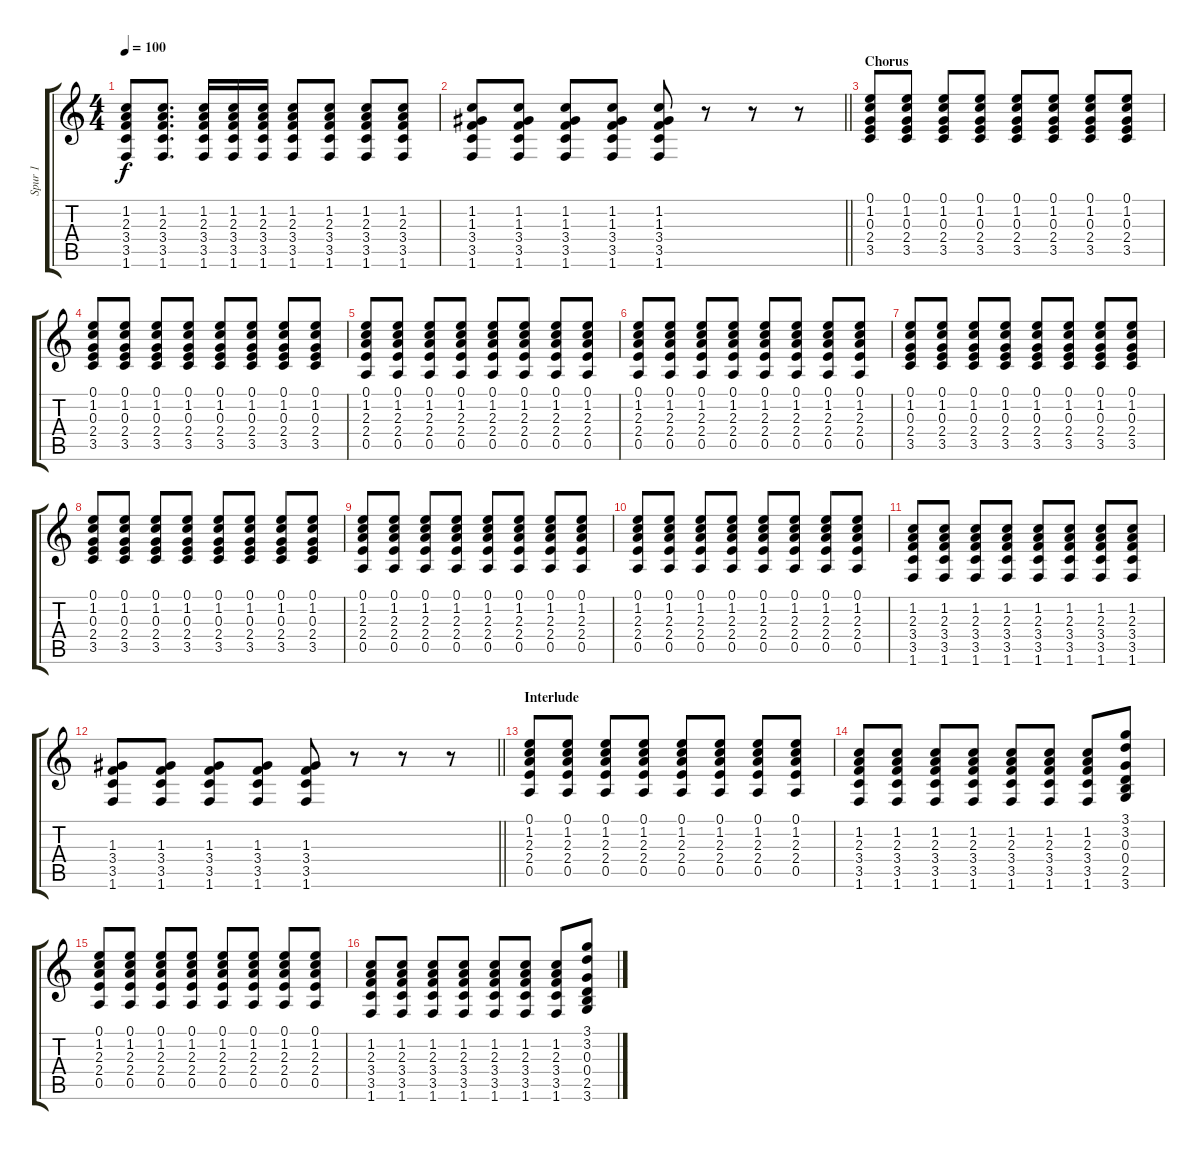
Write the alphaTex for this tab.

\track ("Spur 1" "Spur 1") {instrument acousticguitarsteel}
\staff {score tabs}
\tuning (E4 B3 G3 D3 A2 E2) {hide}
\ts (4 4)
\tempo 100
\clef g2
\ks c
(1.2 2.3 3.4 3.5 1.6).8{dy f} (1.2 2.3 3.4 3.5 1.6).8{d} (1.2 2.3 3.4 3.5 1.6).16 (1.2 2.3 3.4 3.5 1.6).16 (1.2 2.3 3.4 3.5 1.6).16 (1.2 2.3 3.4 3.5 1.6).8 (1.2 2.3 3.4 3.5 1.6).8 (1.2 2.3 3.4 3.5 1.6).8 (1.2 2.3 3.4 3.5 1.6).8 |
\barLineRight lightlight
(1.2 1.3 3.4 3.5 1.6).8 (1.2 1.3 3.4 3.5 1.6).8 (1.2 1.3 3.4 3.5 1.6).8 (1.2 1.3 3.4 3.5 1.6).8 (1.2 1.3 3.4 3.5 1.6).8 r.8 r.8 r.8 |
\section ("" "Chorus")
(0.1 1.2 0.3 2.4 3.5).8 (0.1 1.2 0.3 2.4 3.5).8 (0.1 1.2 0.3 2.4 3.5).8 (0.1 1.2 0.3 2.4 3.5).8 (0.1 1.2 0.3 2.4 3.5).8 (0.1 1.2 0.3 2.4 3.5).8 (0.1 1.2 0.3 2.4 3.5).8 (0.1 1.2 0.3 2.4 3.5).8 |
(0.1 1.2 0.3 2.4 3.5).8 (0.1 1.2 0.3 2.4 3.5).8 (0.1 1.2 0.3 2.4 3.5).8 (0.1 1.2 0.3 2.4 3.5).8 (0.1 1.2 0.3 2.4 3.5).8 (0.1 1.2 0.3 2.4 3.5).8 (0.1 1.2 0.3 2.4 3.5).8 (0.1 1.2 0.3 2.4 3.5).8 |
(0.1 1.2 2.3 2.4 0.5).8 (0.1 1.2 2.3 2.4 0.5).8 (0.1 1.2 2.3 2.4 0.5).8 (0.1 1.2 2.3 2.4 0.5).8 (0.1 1.2 2.3 2.4 0.5).8 (0.1 1.2 2.3 2.4 0.5).8 (0.1 1.2 2.3 2.4 0.5).8 (0.1 1.2 2.3 2.4 0.5).8 |
(0.1 1.2 2.3 2.4 0.5).8 (0.1 1.2 2.3 2.4 0.5).8 (0.1 1.2 2.3 2.4 0.5).8 (0.1 1.2 2.3 2.4 0.5).8 (0.1 1.2 2.3 2.4 0.5).8 (0.1 1.2 2.3 2.4 0.5).8 (0.1 1.2 2.3 2.4 0.5).8 (0.1 1.2 2.3 2.4 0.5).8 |
(0.1 1.2 0.3 2.4 3.5).8 (0.1 1.2 0.3 2.4 3.5).8 (0.1 1.2 0.3 2.4 3.5).8 (0.1 1.2 0.3 2.4 3.5).8 (0.1 1.2 0.3 2.4 3.5).8 (0.1 1.2 0.3 2.4 3.5).8 (0.1 1.2 0.3 2.4 3.5).8 (0.1 1.2 0.3 2.4 3.5).8 |
(0.1 1.2 0.3 2.4 3.5).8 (0.1 1.2 0.3 2.4 3.5).8 (0.1 1.2 0.3 2.4 3.5).8 (0.1 1.2 0.3 2.4 3.5).8 (0.1 1.2 0.3 2.4 3.5).8 (0.1 1.2 0.3 2.4 3.5).8 (0.1 1.2 0.3 2.4 3.5).8 (0.1 1.2 0.3 2.4 3.5).8 |
(0.1 1.2 2.3 2.4 0.5).8 (0.1 1.2 2.3 2.4 0.5).8 (0.1 1.2 2.3 2.4 0.5).8 (0.1 1.2 2.3 2.4 0.5).8 (0.1 1.2 2.3 2.4 0.5).8 (0.1 1.2 2.3 2.4 0.5).8 (0.1 1.2 2.3 2.4 0.5).8 (0.1 1.2 2.3 2.4 0.5).8 |
(0.1 1.2 2.3 2.4 0.5).8 (0.1 1.2 2.3 2.4 0.5).8 (0.1 1.2 2.3 2.4 0.5).8 (0.1 1.2 2.3 2.4 0.5).8 (0.1 1.2 2.3 2.4 0.5).8 (0.1 1.2 2.3 2.4 0.5).8 (0.1 1.2 2.3 2.4 0.5).8 (0.1 1.2 2.3 2.4 0.5).8 |
(1.2 2.3 3.4 3.5 1.6).8 (1.2 2.3 3.4 3.5 1.6).8 (1.2 2.3 3.4 3.5 1.6).8 (1.2 2.3 3.4 3.5 1.6).8 (1.2 2.3 3.4 3.5 1.6).8 (1.2 2.3 3.4 3.5 1.6).8 (1.2 2.3 3.4 3.5 1.6).8 (1.2 2.3 3.4 3.5 1.6).8 |
\barLineRight lightlight
(1.3 3.4 3.5 1.6).8 (1.3 3.4 3.5 1.6).8 (1.3 3.4 3.5 1.6).8 (1.3 3.4 3.5 1.6).8 (1.3 3.4 3.5 1.6).8 r.8 r.8 r.8 |
\section ("" "Interlude")
(0.1 1.2 2.3 2.4 0.5).8 (0.1 1.2 2.3 2.4 0.5).8 (0.1 1.2 2.3 2.4 0.5).8 (0.1 1.2 2.3 2.4 0.5).8 (0.1 1.2 2.3 2.4 0.5).8 (0.1 1.2 2.3 2.4 0.5).8 (0.1 1.2 2.3 2.4 0.5).8 (0.1 1.2 2.3 2.4 0.5).8 |
(1.2 2.3 3.4 3.5 1.6).8 (1.2 2.3 3.4 3.5 1.6).8 (1.2 2.3 3.4 3.5 1.6).8 (1.2 2.3 3.4 3.5 1.6).8 (1.2 2.3 3.4 3.5 1.6).8 (1.2 2.3 3.4 3.5 1.6).8 (1.2 2.3 3.4 3.5 1.6).8 (3.1 3.2 0.3 0.4 2.5 3.6).8 |
(0.1 1.2 2.3 2.4 0.5).8 (0.1 1.2 2.3 2.4 0.5).8 (0.1 1.2 2.3 2.4 0.5).8 (0.1 1.2 2.3 2.4 0.5).8 (0.1 1.2 2.3 2.4 0.5).8 (0.1 1.2 2.3 2.4 0.5).8 (0.1 1.2 2.3 2.4 0.5).8 (0.1 1.2 2.3 2.4 0.5).8 |
(1.2 2.3 3.4 3.5 1.6).8 (1.2 2.3 3.4 3.5 1.6).8 (1.2 2.3 3.4 3.5 1.6).8 (1.2 2.3 3.4 3.5 1.6).8 (1.2 2.3 3.4 3.5 1.6).8 (1.2 2.3 3.4 3.5 1.6).8 (1.2 2.3 3.4 3.5 1.6).8 (3.1 3.2 0.3 0.4 2.5 3.6).8
